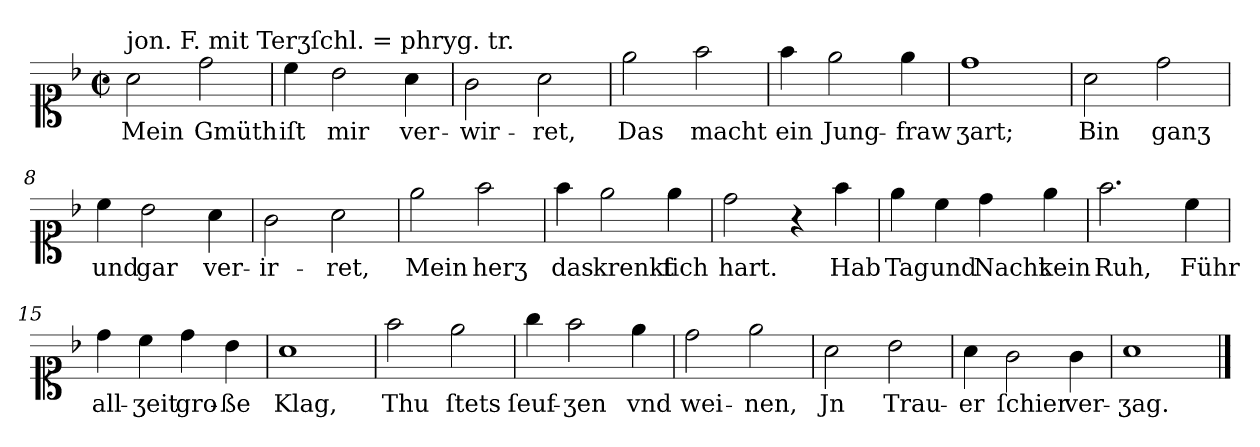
**kern	**text
*part1	*part1
*staff1	*staff1
*clefC1	*
*k[b-]	*
*F:ion	*
*M4/4	*
*met(c|)	*
=1	=1
!LO:TX:a:t=jon. F. mit Terʒſchl. = phryg. tr.	!
2a	Mein
2dd	Gmüth
=2	=2
4cc	iſt
2b-	mir
4a	ver-
=3	=3
2g	-wir-
2a	-ret,
=4	=4
2ee	Das
2ff	macht
=5	=5
4ff	ein
2ee	Jung-
4ee	-fraw
=6	=6
1dd	ʒart;
=7	=7
2a	Bin
2dd	ganʒ
=8	=8
4cc	und
2b-	gar
4a	ver-
=9	=9
2g	-ir-
2a	-ret,
=10	=10
2ee	Mein
2ff	herʒ
=11	=11
4ff	das
2ee	krenkt
4ee	ſich
=12	=12
2dd	hart.
4r	.
4ff	Hab
=13	=13
4ee	Tag
4cc	und
4dd	Nacht
4ee	kein
=14	=14
2.ff	Ruh,
4cc	Führ
=15	=15
4dd	all-
4cc	-ʒeit
4dd	gro-
4b-	-ße
=16	=16
1a	Klag,
=17	=17
2ff	Thu
2ee	ſtets
=18	=18
4gg	ſeuf-
2ff	-ʒen
4ee	vnd
=19	=19
2dd	wei-
2ee	-nen,
=20	=20
2a	Jn
2b-	Trau-
=21	=21
4a	-er
2g	ſchier
4g	ver-
=22	=22
1a	-ʒag.
==	==
*-	*-
